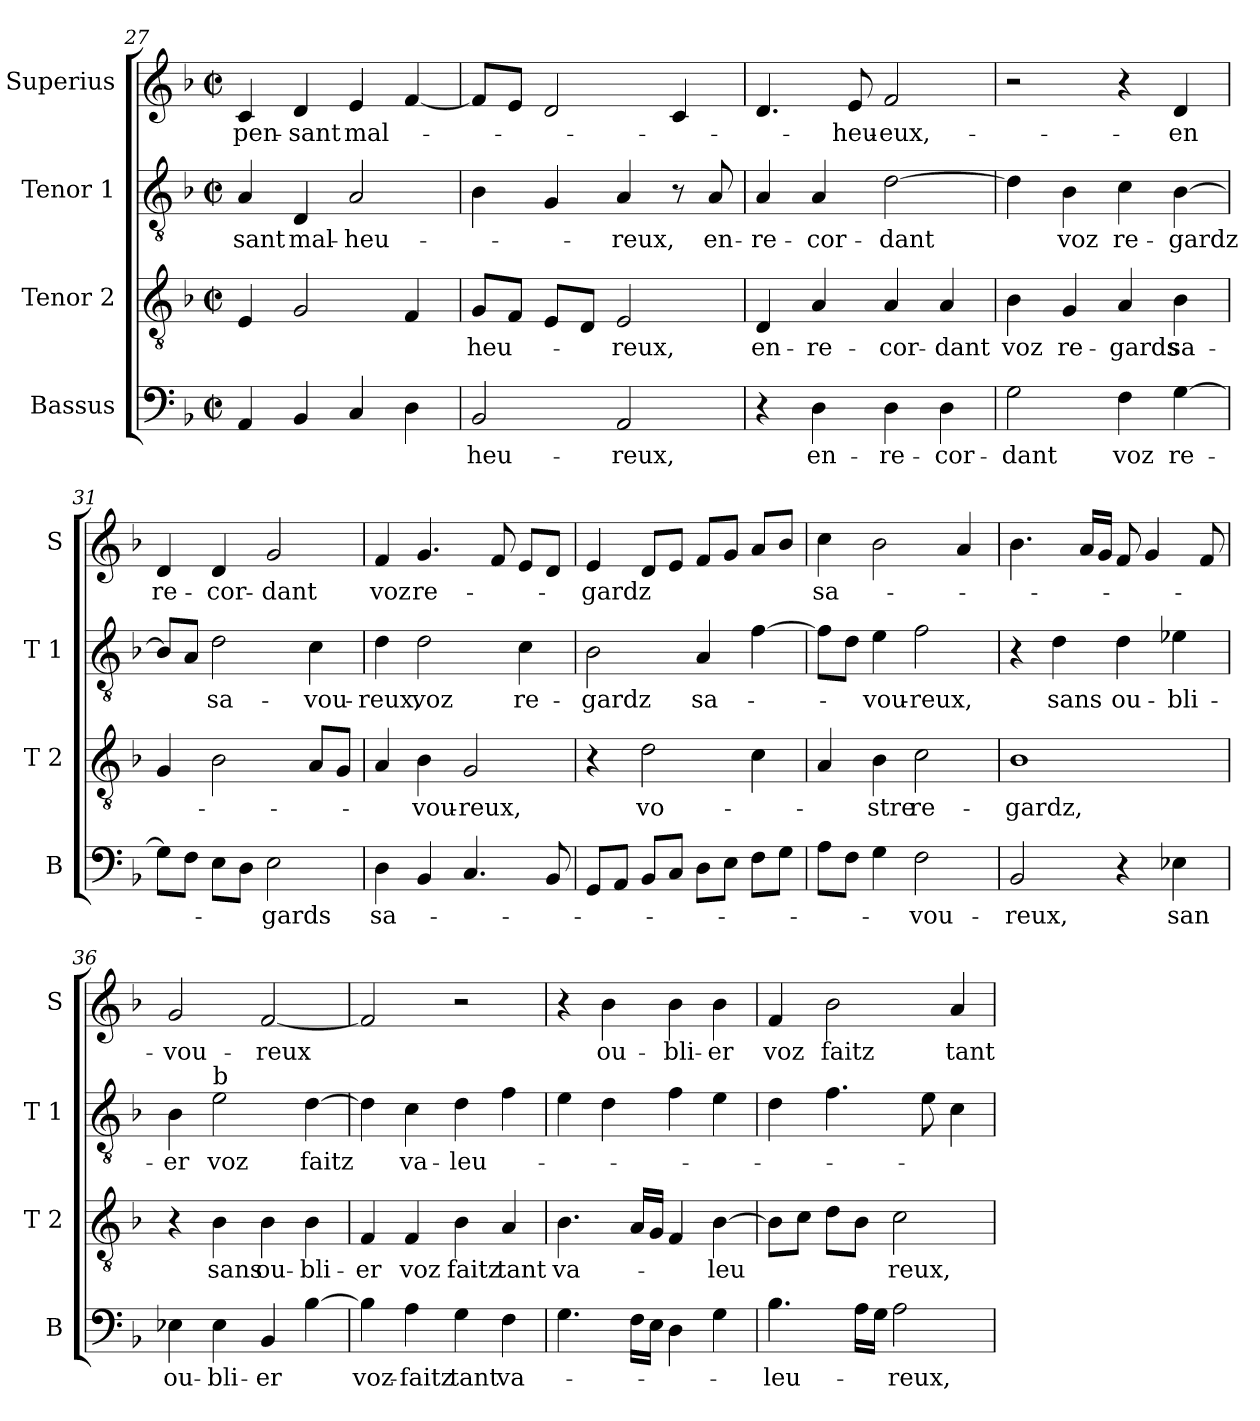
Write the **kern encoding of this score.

**kern	**text	**kern	**text	**kern	**text	**kern	**text
*part4	*part4	*part3	*part3	*part2	*part2	*part1	*part1
*staff4	*staff4	*staff3	*staff3	*staff2	*staff2	*staff1	*staff1
*I"Bassus	*	*I"Tenor 2	*	*I"Tenor 1	*	*I"Superius	*
*I'B	*	*I'T 2	*	*I'T 1	*	*I'S	*
!!LO:PB:g=z
*clefF4	*	*clefGv2	*	*clefGv2	*	*clefG2	*
*k[b-]	*	*k[b-]	*	*k[b-]	*	*k[b-]	*
*F:	*	*F:	*	*F:	*	*F:	*
*M2/2	*	*M2/2	*	*M2/2	*	*M2/2	*
*met(c|)	*	*met(c|)	*	*met(c|)	*	*met(c|)	*
=27	=27	=27	=27	=27	=27	=27	=27
4AA/	.	4E/	.	4A/	-sant	4c/	-pen-
4BB-/	.	2G/	.	4D/	mal-	4d/	-sant
4C/	.	.	.	2A/	-heu-	4e/	mal-
4D\	.	4F/	.	.	.	[4f/	.
=28	=28	=28	=28	=28	=28	=28	=28
2BB-/	-heu-	8G/L	-heu-	4B-\	.	8f/L]	.
.	.	8F/J	.	.	.	8e/J	.
.	.	8E/L	.	4G/	.	2d/	.
.	.	8D/J	.	.	.	.	.
2AA/	-reux,	2E/	-reux,	4A/	-reux,	.	.
.	.	.	.	8r	.	4c/	.
.	.	.	.	8A/	en-	.	.
=29	=29	=29	=29	=29	=29	=29	=29
4r	.	4D/	en-	4A/	-re-	4.d/	.
4D\	en-	4A/	-re-	4A/	-cor-	.	.
.	.	.	.	.	.	8e/	-heu-
4D\	-re-	4A/	-cor-	[2d\	-dant	2f/	-eux,-
4D\	-cor-	4A/	-dant	.	.	.	.
=30	=30	=30	=30	=30	=30	=30	=30
2G\	-dant	4B-\	voz	4d\]	.	2r	.
.	.	4G/	re-	4B-\	voz	.	.
4F\	voz	4A/	-gards	4c\	re-	4r	.
[4G\	re-	4B-\	sa-	[4B-\	-gardz	4d/	-en
=31	=31	=31	=31	=31	=31	=31	=31
8G\L]	.	4G/	.	8B-/L]	.	4d/	re-
8F\J	.	.	.	8A/J	.	.	.
8E\L	.	2B-\	.	2d\	sa-	4d/	-cor-
8D\J	.	.	.	.	.	.	.
2E\	-gards	.	.	.	.	2g/	-dant
.	.	8A/L	.	4c\	-vou-	.	.
.	.	8G/J	.	.	.	.	.
!!LO:LB:g=z
=32	=32	=32	=32	=32	=32	=32	=32
4D\	sa-	4A/	.	4d\	-reux,	4f/	voz
4BB-/	.	4B-\	-vou-	2d\	voz	4.g/	re-
4.C/	.	2G/	-reux,	.	.	.	.
.	.	.	.	.	.	8f/	.
.	.	.	.	4c\	re-	8e/L	.
8BB-/	.	.	.	.	.	8d/J	.
=33	=33	=33	=33	=33	=33	=33	=33
8GG/L	.	4r	.	2B-\	-gardz	4e/	-gardz
8AA/J	.	.	.	.	.	.	.
8BB-/L	.	2d\	vo-	.	.	8d/L	.
8C/J	.	.	.	.	.	8e/J	.
8D\L	.	.	.	4A/	sa-	8f/L	.
8E\J	.	.	.	.	.	8g/J	.
8F\L	.	4c\	.	[4f\	.	8a/L	.
8G\J	.	.	.	.	.	8b-/J	.
=34	=34	=34	=34	=34	=34	=34	=34
8A\L	.	4A/	.	8f\L]	.	4cc\	sa-
8F\J	.	.	.	8d\J	.	.	.
4G\	.	4B-\	-stre	4e\	-vou-	2b-\	.
2F\	-vou-	2c\	re-	2f\	-reux,	.	.
.	.	.	.	.	.	4a/	.
=35	=35	=35	=35	=35	=35	=35	=35
2BB-/	-reux,	1B-	-gardz,	4r	.	4.b-\	.
.	.	.	.	4d\	sans	.	.
.	.	.	.	.	.	16a/LL	.
.	.	.	.	.	.	16g/JJ	.
4r	.	.	.	4d\	ou-	8f/	.
.	.	.	.	.	.	4g/	.
4E-X\	san	.	.	4e-X\	-bli-	.	.
.	.	.	.	.	.	8f/	.
=36	=36	=36	=36	=36	=36	=36	=36
4E-X\	ou-	4r	.	4B-\	-er	2g/	-vou-
!	!	!	!	!LO:TX:a:t=b	!	!	!
4E-\	-bli-	4B-\	sans	2e\	voz	.	.
4BB-/	-er	4B-\	ou-	.	.	[2f/	-reux
[4B-\	.	4B-\	-bli-	[4d\	faitz	.	.
!!LO:LB:g=z
=37	=37	=37	=37	=37	=37	=37	=37
4B-\]	voz-	4F/	-er	4d\]	.	2f/]	.
4A\	-faitz	4F/	voz	4c\	va-	.	.
4G\	tant	4B-\	faitz	4d\	-leu-	2r	.
4F\	va-	4A/	tant	4f\	.	.	.
=38	=38	=38	=38	=38	=38	=38	=38
4.G\	.	4.B-\	va-	4e\	.	4r	.
.	.	.	.	4d\	.	4b-\	ou-
16F\LL	.	16A/LL	.	.	.	.	.
16E\JJ	.	16G/JJ	.	.	.	.	.
4D\	.	4F/	.	4f\	.	4b-\	-bli-
4G\	.	[4B-\	-leu	4e\	.	4b-\	-er
=39	=39	=39	=39	=39	=39	=39	=39
4.B-\	-leu-	8B-\L]	.	4d\	.	4f/	voz
.	.	8c\J	.	.	.	.	.
.	.	8d\L	.	4.f\	.	2b-\	faitz
16A\LL	.	8B-\J	.	.	.	.	.
16G\JJ	.	.	.	.	.	.	.
2A\	-reux,	2c\	reux,	.	.	.	.
.	.	.	.	8e\	.	.	.
.	.	.	.	4c\	.	4a/	tant
=	=	=	=	=	=	=	=
*-	*-	*-	*-	*-	*-	*-	*-
